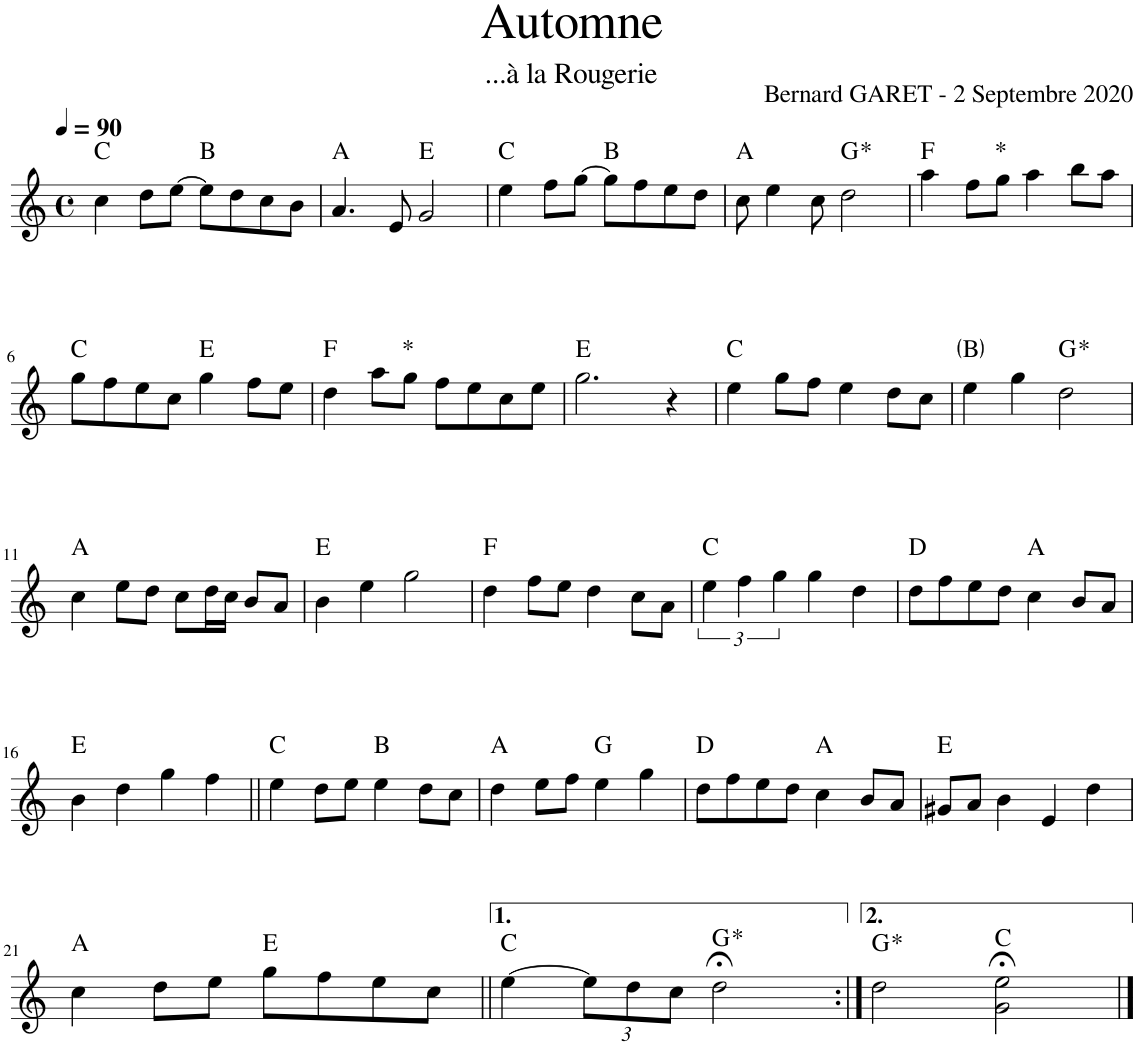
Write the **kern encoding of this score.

**kern	**harte
*part1	*part1
*staff1	*
*I"Piano	*
*I'Pno.	*
*clefG2	*
*k[]	*
*M4/4	*
*met(c)	*
*MM90	*
=1	=1
4cc\	C:maj
8dd\L	.
[8ee\J	.
8ee\L]	B:maj
8dd\	.
8cc\	.
8b\J	.
=2	=2
4.a/	A:maj
8e/	.
2g/	E:maj
=3	=3
4ee\	C:maj
8ff\L	.
[8gg\J	.
8gg\L]	B:maj
8ff\	.
8ee\	.
8dd\J	.
=4	=4
8cc\	A:maj
4ee\	.
8cc\	.
!	!LO:H:kt=*
2dd\	.
=5	=5
4aa\	F:maj
8ff\L	.
!	!LO:H:kt=*
8gg\J	N
4aa\	.
8bb\L	.
8aa\J	.
!!LO:LB:g=z
=6	=6
8gg\L	C:maj
8ff\	.
8ee\	.
8cc\J	.
4gg\	E:maj
8ff\L	.
8ee\J	.
=7	=7
4dd\	F:maj
8aa\L	.
!	!LO:H:kt=*
8gg\J	N
8ff\L	.
8ee\	.
8cc\	.
8ee\J	.
=8	=8
2.gg\	E:maj
4r	.
=9	=9
4ee\	C:maj
8gg\L	.
8ff\J	.
4ee\	.
8dd\L	.
8cc\J	.
=10	=10
4ee\	B:maj
4gg\	.
!	!LO:H:kt=*
2dd\	.
!!LO:LB:g=z
=11	=11
4cc\	A:maj
8ee\L	.
8dd\J	.
8cc\L	.
16dd\L	.
16cc\JJ	.
8b/L	.
8a/J	.
=12	=12
4b\	E:maj
4ee\	.
2gg\	.
=13	=13
4dd\	F:maj
8ff\L	.
8ee\J	.
4dd\	.
8cc\L	.
8a\J	.
=14	=14
6ee\	C:maj
6ff\	.
6gg\	.
4gg\	.
4dd\	.
=15	=15
8dd\L	D:maj
8ff\	.
8ee\	.
8dd\J	.
4cc\	A:maj
8b/L	.
8a/J	.
!!LO:LB:g=z
=16	=16
4b\	E:maj
4dd\	.
4gg\	.
4ff\	.
=17||	=17||
4ee\	C:maj
8dd\L	.
8ee\J	.
4ee\	B:maj
8dd\L	.
8cc\J	.
=18	=18
4dd\	A:maj
8ee\L	.
8ff\J	.
4ee\	G:maj
4gg\	.
=19	=19
8dd\L	D:maj
8ff\	.
8ee\	.
8dd\J	.
4cc\	A:maj
8b/L	.
8a/J	.
=20	=20
8g#X/L	E:maj
8a/J	.
4b\	.
4e/	.
4dd\	.
!!LO:LB:g=z
=21	=21
4cc\	A:maj
8dd\L	.
8ee\J	.
8gg\L	E:maj
8ff\	.
8ee\	.
8cc\J	.
=22||	=22||
[4ee\	C:maj
*Xbrackettup	*
12ee\L]	.
12dd\	.
12cc\J	.
!	!LO:H:kt=*
2dd;<\	.
=23:|!	=23:|!
!	!LO:H:kt=*
2dd\	.
2g\;< 2ee\;<	C:maj
==	==
*-	*-
